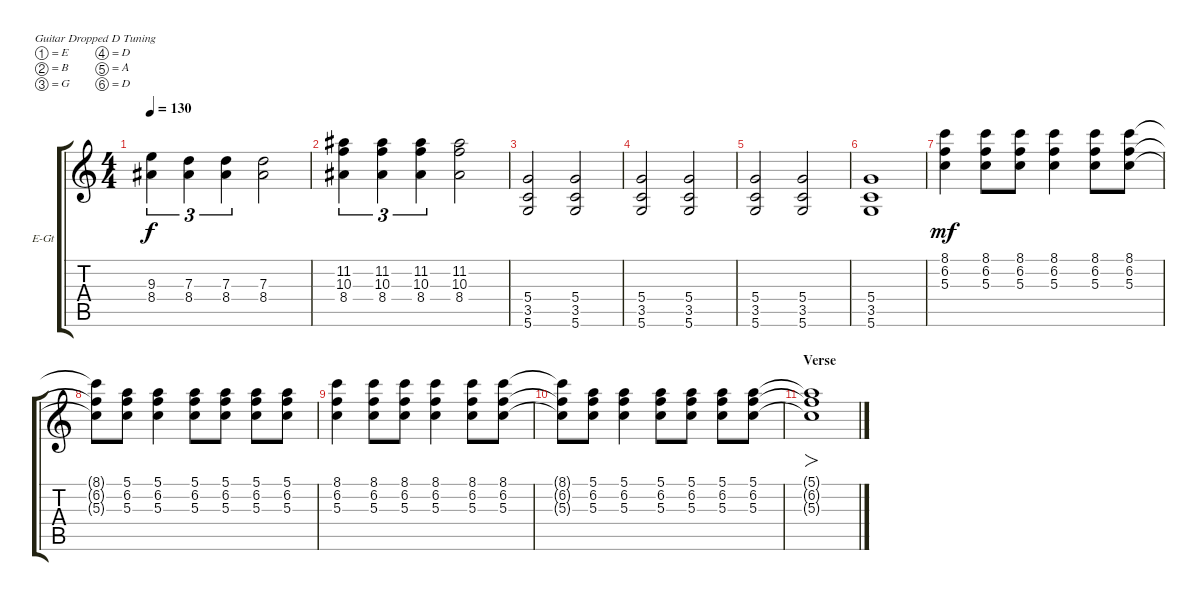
\bracketExtendMode groupsimilarinstruments
\firstSystemTrackNameOrientation horizontal
\otherSystemsTrackNameOrientation horizontal
\track ("Electric Guitar 2" "E-Gt") {instrument electricguitarclean}
\staff {score tabs}
\tuning (E4 B3 G3 D3 A2 D2)
\ts (4 4)
\tempo 130
\clef g2
\ks c
(8.4 9.3).4{tu (3 2) dy f} (8.4 7.3).4{tu (3 2)} (8.4 7.3).4{tu (3 2)} (8.4 7.3).2 |
(8.4 10.3 11.2).4{tu (3 2)} (8.4 10.3 11.2).4{tu (3 2)} (8.4 10.3 11.2).4{tu (3 2)} (8.4 10.3 11.2).2 |
(3.5 5.6 5.4).2 (5.4 3.5 5.6).2 |
(3.5 5.6 5.4).2 (5.4 3.5 5.6).2 |
(3.5 5.6 5.4).2 (5.4 3.5 5.6).2 |
(5.6 3.5 5.4).1 |
(8.1 6.2 5.3).4{dy mf} (5.3 6.2 8.1).8 (5.3 6.2 8.1).8 (5.3 6.2 8.1).4 (5.3 6.2 8.1).8 (5.3 6.2 8.1).8 |
(5.3{t} 6.2{t} 8.1{t}).8 (5.3 6.2 5.1).8 (5.3 6.2 5.1).4 (5.3 6.2 5.1).8 (5.3 6.2 5.1).8 (5.3 6.2 5.1).8 (5.3 6.2 5.1).8 |
(8.1 6.2 5.3).4 (5.3 6.2 8.1).8 (5.3 6.2 8.1).8 (5.3 6.2 8.1).4 (5.3 6.2 8.1).8 (5.3 6.2 8.1).8 |
(5.3{t} 6.2{t} 8.1{t}).8 (5.3 6.2 5.1).8 (5.3 6.2 5.1).4 (5.3 6.2 5.1).8 (5.3 6.2 5.1).8 (5.3 6.2 5.1).8 (5.3 6.2 5.1).8 |
\section ("" "Verse")
(5.3{t} 6.2{t} 5.1{t}).1{fo}
